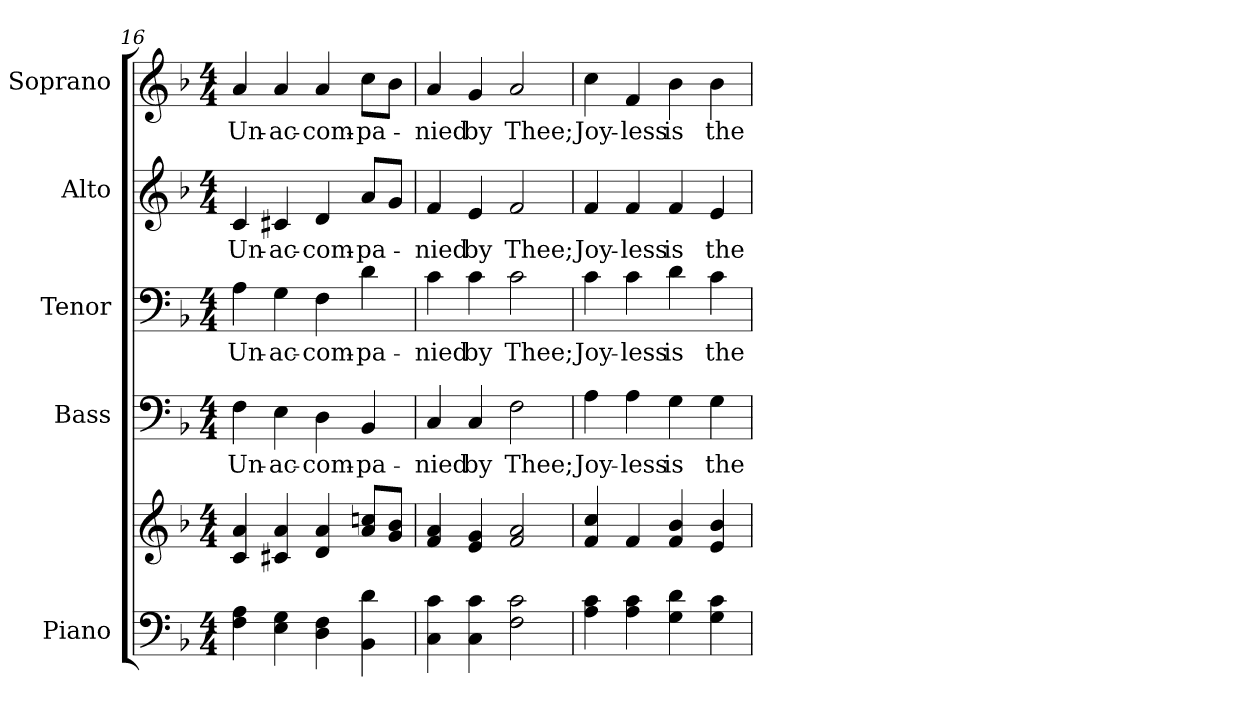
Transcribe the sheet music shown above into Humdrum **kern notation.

**kern	**kern	**kern	**text	**kern	**text	**kern	**text	**kern	**text
*part5	*part5	*part4	*part4	*part3	*part3	*part2	*part2	*part1	*part1
*staff6	*staff5	*staff4	*staff4	*staff3	*staff3	*staff2	*staff2	*staff1	*staff1
*I"Piano	*	*I"Bass	*	*I"Tenor	*	*I"Alto	*	*I"Soprano	*
*I'Pno.	*	*I'B.	*	*I'T.	*	*I'A.	*	*I'S.	*
*clefF4	*clefG2	*clefF4	*	*clefF4	*	*clefG2	*	*clefG2	*
*k[b-]	*k[b-]	*k[b-]	*	*k[b-]	*	*k[b-]	*	*k[b-]	*
*F:	*F:	*F:	*	*F:	*	*F:	*	*F:	*
*M4/4	*M4/4	*M4/4	*	*M4/4	*	*M4/4	*	*M4/4	*
=16	=16	=16	=16	=16	=16	=16	=16	=16	=16
!	!	!	!LO:LY:b:color=#000000	!	!	!	!	!	!
!	!	!	!	!	!LO:LY:b:color=#000000	!	!	!	!
!	!	!	!	!	!	!	!LO:LY:b:color=#000000	!	!
!	!	!	!	!	!	!	!	!	!LO:LY:b:color=#000000
4Fi\ 4Ai	4ci/ 4ai	4Fi\	Un-	4Ai\	Un-	4ci/	Un-	4ai/	Un-
!	!	!	!LO:LY:b:color=#000000	!	!	!	!	!	!
!	!	!	!	!	!LO:LY:b:color=#000000	!	!	!	!
!	!	!	!	!	!	!	!LO:LY:b:color=#000000	!	!
!	!	!	!	!	!	!	!	!	!LO:LY:b:color=#000000
4Ei\ 4Gi	4c#Xi/ 4ai	4Ei\	-ac-	4Gi\	-ac-	4c#Xi/	-ac-	4ai/	-ac-
!	!	!	!LO:LY:b:color=#000000	!	!	!	!	!	!
!	!	!	!	!	!LO:LY:b:color=#000000	!	!	!	!
!	!	!	!	!	!	!	!LO:LY:b:color=#000000	!	!
!	!	!	!	!	!	!	!	!	!LO:LY:b:color=#000000
4Di\ 4Fi	4di/ 4ai	4Di\	-com-	4Fi\	-com-	4di/	-com-	4ai/	-com-
!	!	!	!LO:LY:b:color=#000000	!	!	!	!	!	!
!	!	!	!	!	!LO:LY:b:color=#000000	!	!	!	!
!	!	!	!	!	!	!	!LO:LY:b:color=#000000	!	!
!	!	!	!	!	!	!	!	!	!LO:LY:b:color=#000000
4BB-i\ 4di	8ai/ 8ccniL	4BB-i/	-pa-	4di\	-pa-	8ai/L	-pa-	8cci\L	-pa-
.	8gi/ 8b-iJ	.	.	.	.	8gi/J	.	8b-i\J	.
!!LO:PB:g=z
=17	=17	=17	=17	=17	=17	=17	=17	=17	=17
!	!	!	!LO:LY:b:color=#000000	!	!	!	!	!	!
!	!	!	!	!	!LO:LY:b:color=#000000	!	!	!	!
!	!	!	!	!	!	!	!LO:LY:b:color=#000000	!	!
!	!	!	!	!	!	!	!	!	!LO:LY:b:color=#000000
4Ci\ 4ci	4fi/ 4ai	4Ci/	-nied	4ci\	-nied	4fi/	-nied	4ai/	-nied
!	!	!	!LO:LY:b:color=#000000	!	!	!	!	!	!
!	!	!	!	!	!LO:LY:b:color=#000000	!	!	!	!
!	!	!	!	!	!	!	!LO:LY:b:color=#000000	!	!
!	!	!	!	!	!	!	!	!	!LO:LY:b:color=#000000
4Ci\ 4ci	4ei/ 4gi	4Ci/	by	4ci\	by	4ei/	by	4gi/	by
!	!	!	!LO:LY:b:color=#000000	!	!	!	!	!	!
!	!	!	!	!	!LO:LY:b:color=#000000	!	!	!	!
!	!	!	!	!	!	!	!LO:LY:b:color=#000000	!	!
!	!	!	!	!	!	!	!	!	!LO:LY:b:color=#000000
2Fi\ 2ci	2fi/ 2ai	2Fi\	Thee;	2ci\	Thee;	2fi/	Thee;	2ai/	Thee;
=18	=18	=18	=18	=18	=18	=18	=18	=18	=18
!	!	!	!LO:LY:b:color=#000000	!	!	!	!	!	!
!	!	!	!	!	!LO:LY:b:color=#000000	!	!	!	!
!	!	!	!	!	!	!	!LO:LY:b:color=#000000	!	!
!	!	!	!	!	!	!	!	!	!LO:LY:b:color=#000000
4Ai\ 4ci	4fi/ 4cci	4Ai\	Joy-	4ci\	Joy-	4fi/	Joy-	4cci\	Joy-
!	!	!	!LO:LY:b:color=#000000	!	!	!	!	!	!
!	!	!	!	!	!LO:LY:b:color=#000000	!	!	!	!
!	!	!	!	!	!	!	!LO:LY:b:color=#000000	!	!
!	!	!	!	!	!	!	!	!	!LO:LY:b:color=#000000
4Ai\ 4ci	4fi/	4Ai\	-less	4ci\	-less	4fi/	-less	4fi/	-less
!	!	!	!LO:LY:b:color=#000000	!	!	!	!	!	!
!	!	!	!	!	!LO:LY:b:color=#000000	!	!	!	!
!	!	!	!	!	!	!	!LO:LY:b:color=#000000	!	!
!	!	!	!	!	!	!	!	!	!LO:LY:b:color=#000000
4Gi\ 4di	4fi/ 4b-i	4Gi\	is	4di\	is	4fi/	is	4b-i\	is
!	!	!	!LO:LY:b:color=#000000	!	!	!	!	!	!
!	!	!	!	!	!LO:LY:b:color=#000000	!	!	!	!
!	!	!	!	!	!	!	!LO:LY:b:color=#000000	!	!
!	!	!	!	!	!	!	!	!	!LO:LY:b:color=#000000
4Gi\ 4ci	4ei/ 4b-i	4Gi\	the	4ci\	the	4ei/	the	4b-i\	the
=	=	=	=	=	=	=	=	=	=
*-	*-	*-	*-	*-	*-	*-	*-	*-	*-
